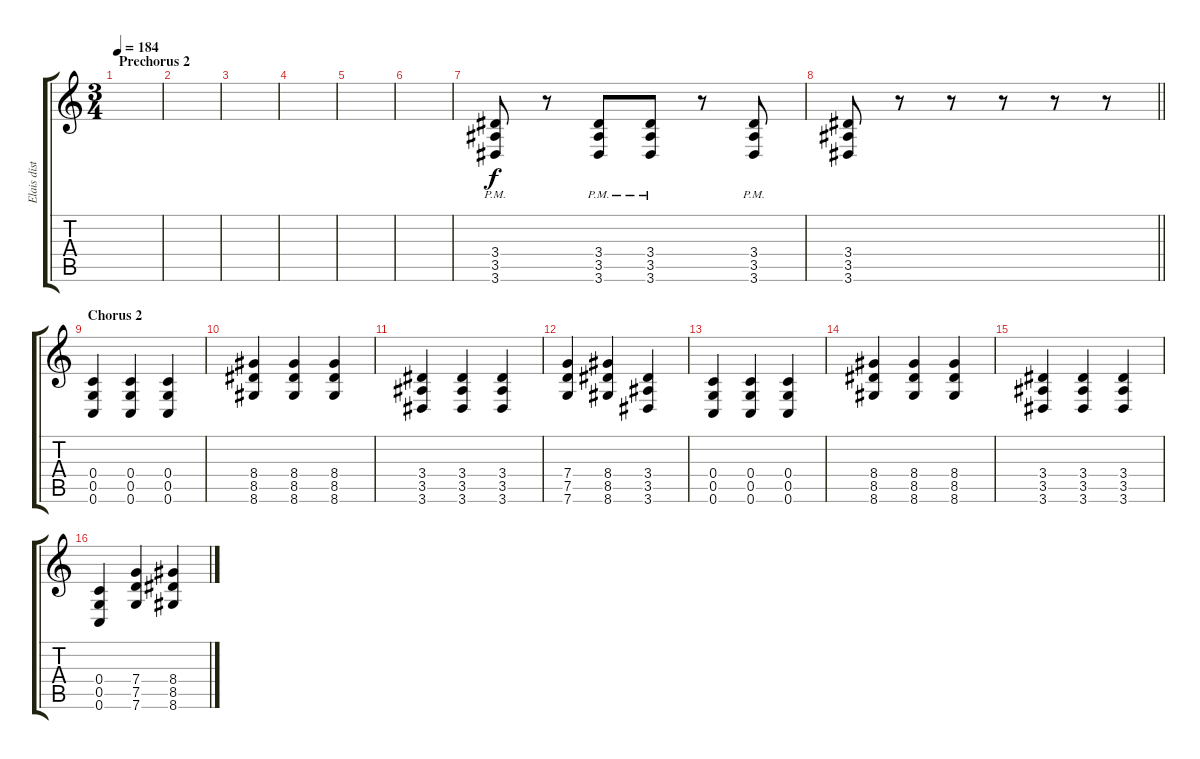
\track ("Elais dist." "Elais dist") {instrument overdrivenguitar}
\staff {score tabs}
\tuning (D4 A3 F3 C3 G2 C2) {hide}
\ts (3 4)
\section ("" "Prechorus 2")
\tempo 184
\clef g2
\ks c
|
|
|
|
|
|
(3.4{pm} 3.5{pm} 3.6{pm}).8 r.8 (3.4{pm} 3.5{pm} 3.6{pm}).8 (3.4{pm} 3.5{pm} 3.6{pm}).8 r.8 (3.4{pm} 3.5{pm} 3.6{pm}).8 |
\barLineRight lightlight
(3.4 3.5 3.6).8 r.8 r.8 r.8 r.8 r.8 |
\section ("" "Chorus 2")
(0.4 0.5 0.6).4 (0.4 0.5 0.6).4 (0.4 0.5 0.6).4 |
(8.4 8.5 8.6).4 (8.4 8.5 8.6).4 (8.4 8.5 8.6).4 |
(3.4 3.5 3.6).4 (3.4 3.5 3.6).4 (3.4 3.5 3.6).4 |
(7.4 7.5 7.6).4 (8.4 8.5 8.6).4 (3.4 3.5 3.6).4 |
(0.4 0.5 0.6).4 (0.4 0.5 0.6).4 (0.4 0.5 0.6).4 |
(8.4 8.5 8.6).4 (8.4 8.5 8.6).4 (8.4 8.5 8.6).4 |
(3.4 3.5 3.6).4 (3.4 3.5 3.6).4 (3.4 3.5 3.6).4 |
(0.4 0.5 0.6).4 (7.4 7.5 7.6).4 (8.4 8.5 8.6).4
